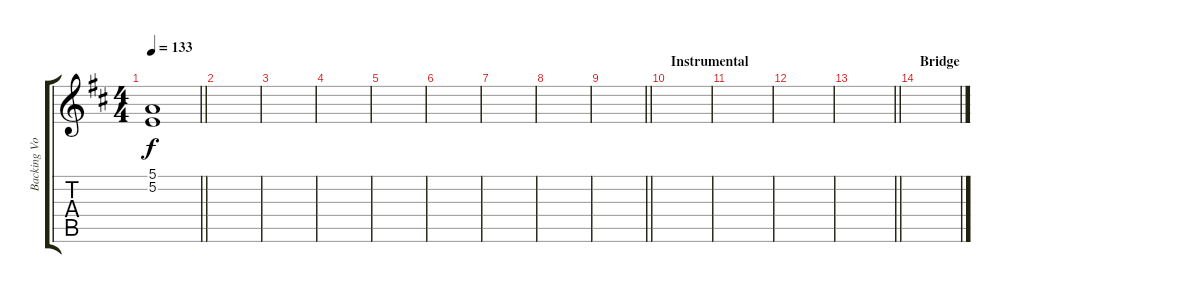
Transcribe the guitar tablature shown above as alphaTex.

\track ("Backing Vocals" "Backing Vo") {instrument choiraahs}
\staff {score tabs}
\tuning (E4 B3 G3 D3 A2 E2) {hide}
\ts (4 4)
\tempo 133
\clef g2
\barLineRight lightlight
\ks d
(5.1{t} 5.2{t}).1{dy f} |
|
|
|
|
|
|
|
\barLineRight lightlight
|
\section ("" "Instrumental")
|
|
|
\barLineRight lightlight
|
\section ("" "Bridge")
